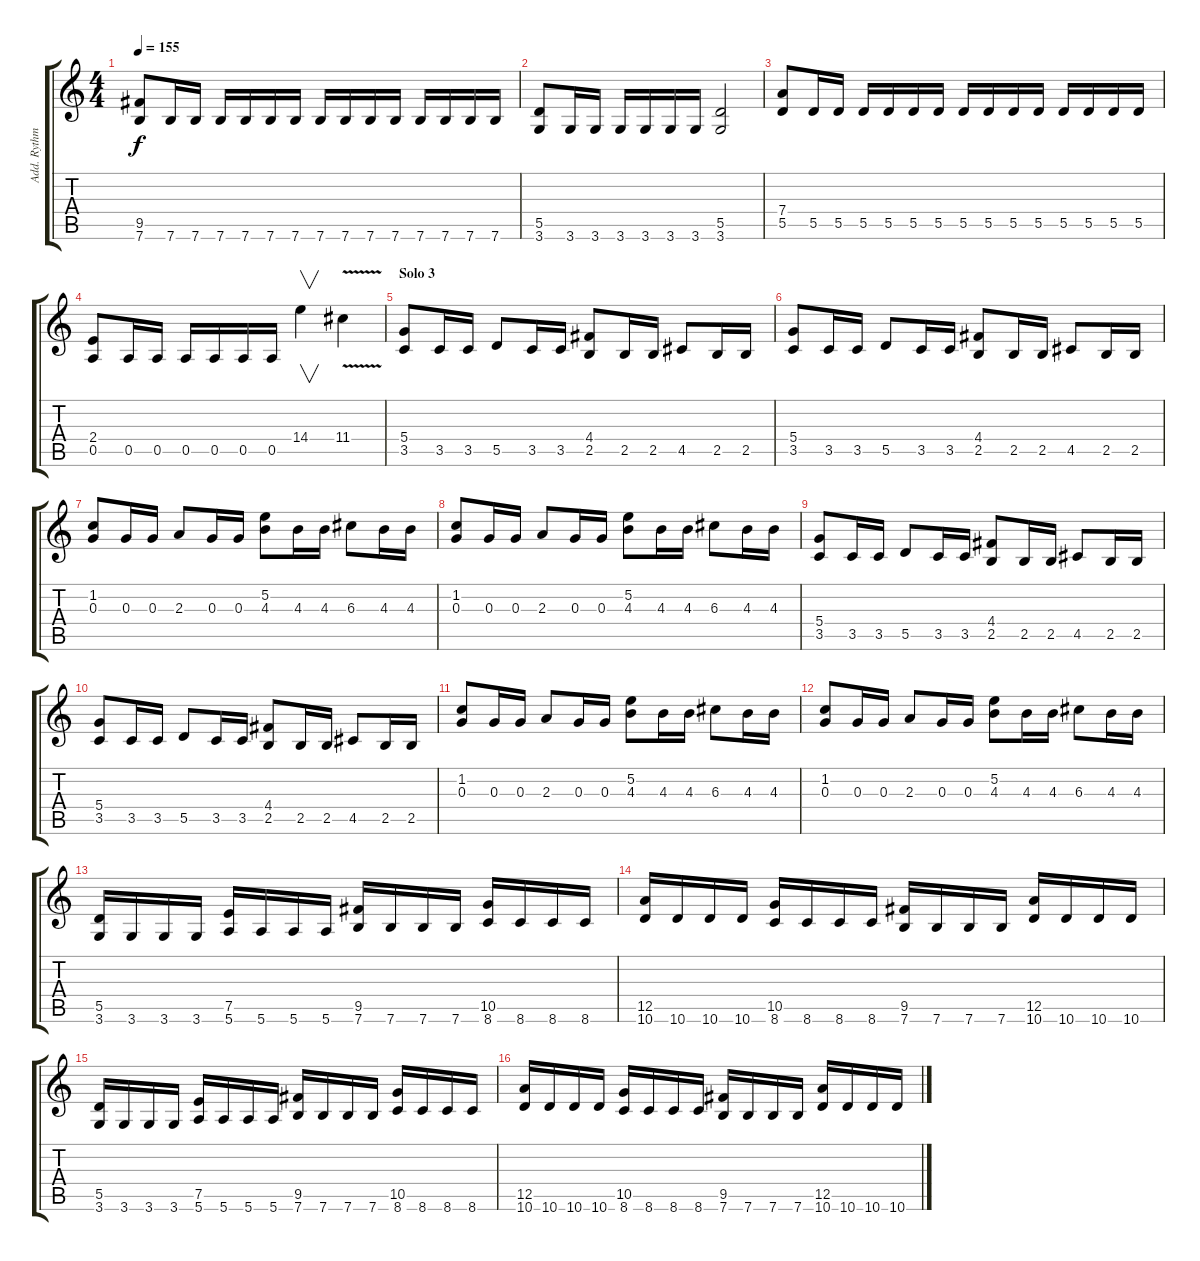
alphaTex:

\track ("Add. Rythm Guitar" "Add. Rythm") {instrument distortionguitar}
\staff {score tabs}
\tuning (E4 B3 G3 D3 A2 E2) {hide}
\ts (4 4)
\tempo 155
\clef g2
\ks c
(9.5 7.6).8{dy f} 7.6.16 7.6.16 7.6.16 7.6.16 7.6.16 7.6.16 7.6.16 7.6.16 7.6.16 7.6.16 7.6.16 7.6.16 7.6.16 7.6.16 |
(5.5 3.6).8 3.6.16 3.6.16 3.6.16 3.6.16 3.6.16 3.6.16 (5.5 3.6).2 |
(7.4 5.5).8 5.5.16 5.5.16 5.5.16 5.5.16 5.5.16 5.5.16 5.5.16 5.5.16 5.5.16 5.5.16 5.5.16 5.5.16 5.5.16 5.5.16 |
(2.4 0.5).8 0.5.16 0.5.16 0.5.16 0.5.16 0.5.16 0.5.16 14.4.4{v} 11.4{v}.4 |
\section ("" "Solo 3")
(5.4 3.5).8 3.5.16 3.5.16 5.5.8 3.5.16 3.5.16 (4.4 2.5).8 2.5.16 2.5.16 4.5.8 2.5.16 2.5.16 |
(5.4 3.5).8 3.5.16 3.5.16 5.5.8 3.5.16 3.5.16 (4.4 2.5).8 2.5.16 2.5.16 4.5.8 2.5.16 2.5.16 |
(1.2 0.3).8 0.3.16 0.3.16 2.3.8 0.3.16 0.3.16 (5.2 4.3).8 4.3.16 4.3.16 6.3.8 4.3.16 4.3.16 |
(1.2 0.3).8 0.3.16 0.3.16 2.3.8 0.3.16 0.3.16 (5.2 4.3).8 4.3.16 4.3.16 6.3.8 4.3.16 4.3.16 |
(5.4 3.5).8 3.5.16 3.5.16 5.5.8 3.5.16 3.5.16 (4.4 2.5).8 2.5.16 2.5.16 4.5.8 2.5.16 2.5.16 |
(5.4 3.5).8 3.5.16 3.5.16 5.5.8 3.5.16 3.5.16 (4.4 2.5).8 2.5.16 2.5.16 4.5.8 2.5.16 2.5.16 |
(1.2 0.3).8 0.3.16 0.3.16 2.3.8 0.3.16 0.3.16 (5.2 4.3).8 4.3.16 4.3.16 6.3.8 4.3.16 4.3.16 |
(1.2 0.3).8 0.3.16 0.3.16 2.3.8 0.3.16 0.3.16 (5.2 4.3).8 4.3.16 4.3.16 6.3.8 4.3.16 4.3.16 |
(5.5 3.6).16 3.6.16 3.6.16 3.6.16 (7.5 5.6).16 5.6.16 5.6.16 5.6.16 (9.5 7.6).16 7.6.16 7.6.16 7.6.16 (10.5 8.6).16 8.6.16 8.6.16 8.6.16 |
(12.5 10.6).16 10.6.16 10.6.16 10.6.16 (10.5 8.6).16 8.6.16 8.6.16 8.6.16 (9.5 7.6).16 7.6.16 7.6.16 7.6.16 (12.5 10.6).16 10.6.16 10.6.16 10.6.16 |
(5.5 3.6).16 3.6.16 3.6.16 3.6.16 (7.5 5.6).16 5.6.16 5.6.16 5.6.16 (9.5 7.6).16 7.6.16 7.6.16 7.6.16 (10.5 8.6).16 8.6.16 8.6.16 8.6.16 |
(12.5 10.6).16 10.6.16 10.6.16 10.6.16 (10.5 8.6).16 8.6.16 8.6.16 8.6.16 (9.5 7.6).16 7.6.16 7.6.16 7.6.16 (12.5 10.6).16 10.6.16 10.6.16 10.6.16
